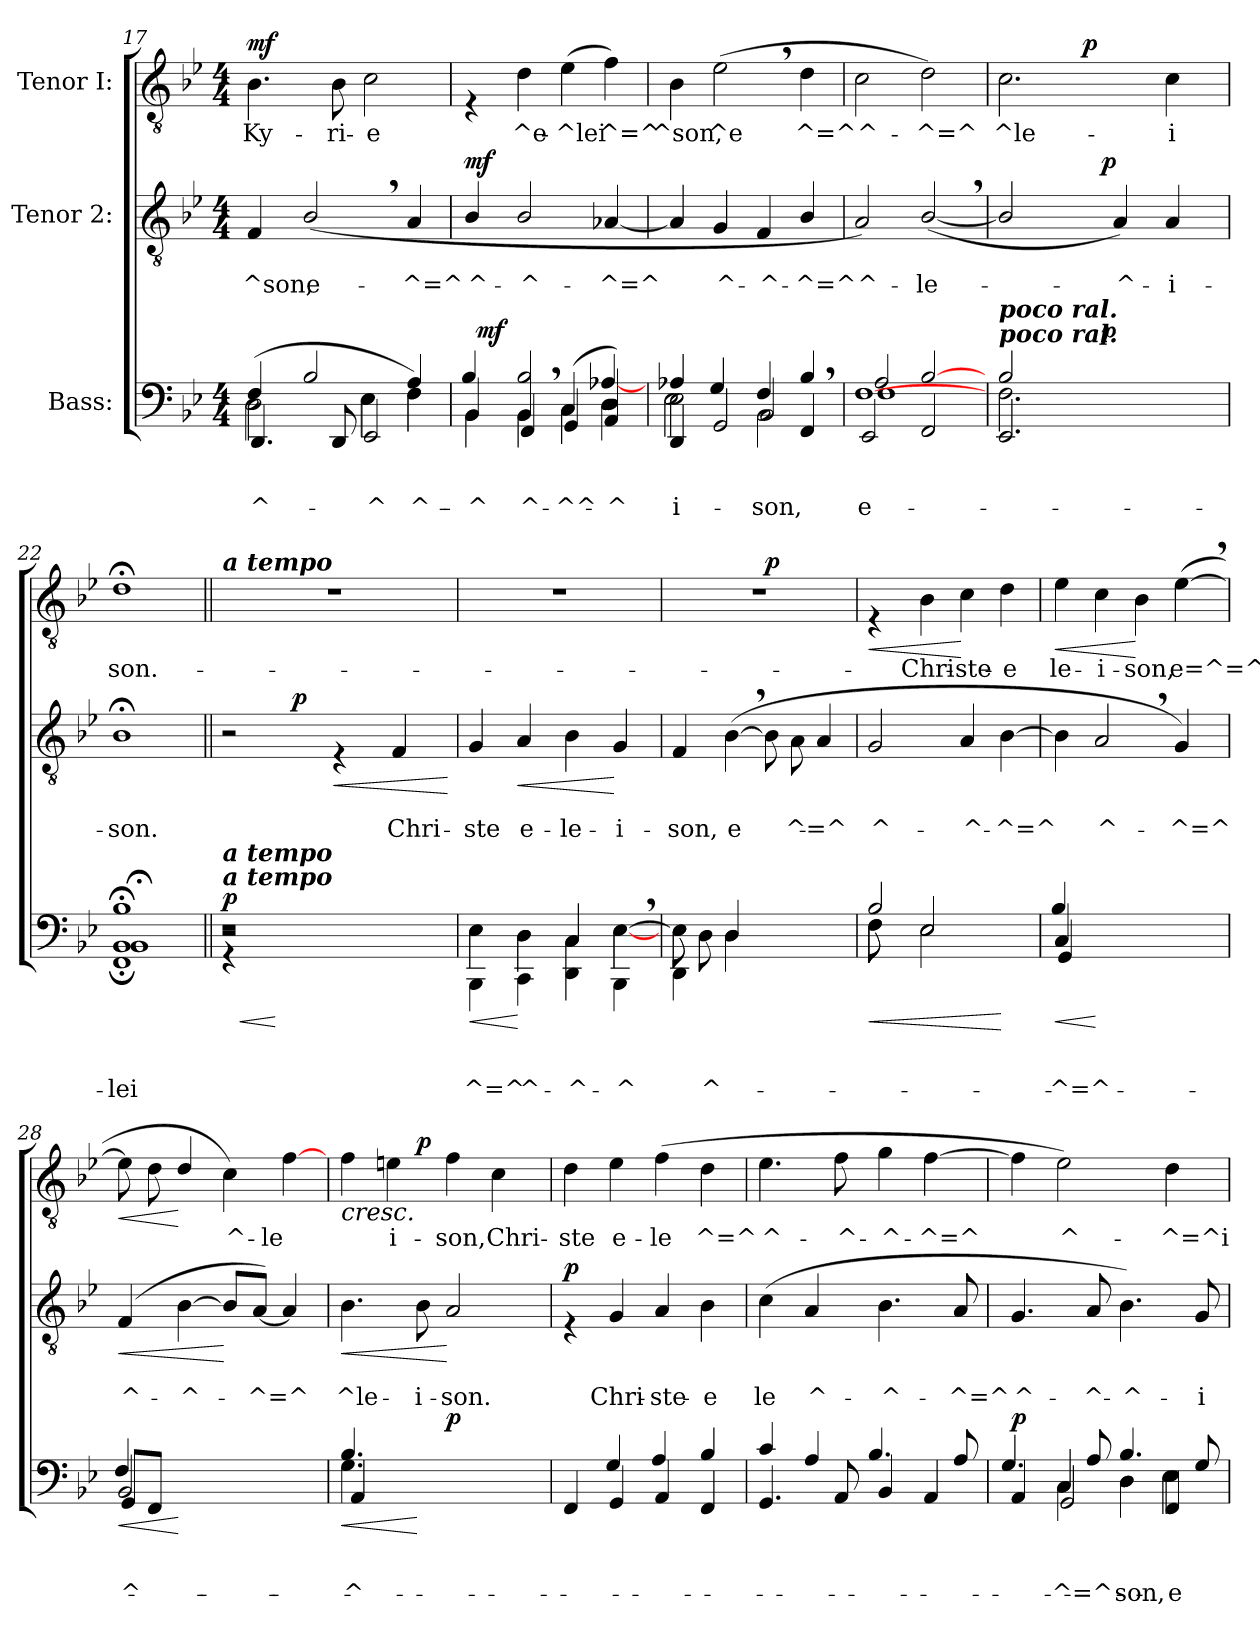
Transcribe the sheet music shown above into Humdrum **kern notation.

**kern	**text	**text	**text	**dynam	**kern	**text	**text	**dynam	**kern	**text	**dynam
*part3	*part3	*part3	*part3	*part3	*part2	*part2	*part2	*part2	*part1	*part1	*part1
*staff3	*staff3	*staff3	*staff3	*staff3	*staff2	*staff2	*staff2	*staff2	*staff1	*staff1	*staff1
*I"Bass:	*	*	*	*	*I"Tenor 2:	*	*	*	*I"Tenor I:	*	*
!!LO:PB:g=z
*clefF4	*	*	*	*	*clefGv2	*	*	*	*clefGv2	*	*
*k[b-e-]	*	*	*	*	*k[b-e-]	*	*	*	*k[b-e-]	*	*
*B-:	*	*	*	*	*B-:	*	*	*	*B-:	*	*
*M4/4	*	*	*	*	*M4/4	*	*	*	*M4/4	*	*
=17	=17	=17	=17	=17	=17	=17	=17	=17	=17	=17	=17
!	!	!	!LO:LY:b	!	!	!	!LO:LY:b	!	!	!LO:LY:b	!LO:DY:a
*^	*	*	*	*	*	*	*	*	*	*	*
*	*^	*	*	*	*	*	*	*	*	*	*	*
*	*	*^	*	*	*	*	*	*	*	*	*	*	*
(>2D\	4.DD/	4F/	2D\	.	.	^-	.	4F/	.	^son,	.	4.B-\	Ky-	mf
!	!	!	!	!	!	!	!	!	!	!LO:LY:b	!	!	!	!
.	.	2B-/	.	.	.	.	.	(<2B-,</	.	e-	.	.	.	.
!	!	!	!	!	!	!	!	!	!	!	!	!	!LO:LY:b	!
.	8DD/	.	.	.	.	.	.	.	.	.	.	8B-\	-ri-	.
!	!	!	!	!	!	!LO:LY:b	!	!	!	!	!	!	!LO:LY:b	!
2EE-/	4E-\	.	4E-\	.	.	-^-	.	.	.	.	.	2c\	-e	.
!	!	!	!	!	!	!LO:LY:b	!	!	!	!LO:LY:b	!	!	!	!
.	4A/	4F\	4F\)	.	.	-^-	.	4A/	.	-^=^	.	.	.	.
=18	=18	=18	=18	=18	=18	=18	=18	=18	=18	=18	=18	=18	=18	=18
!	!	!	!	!	!	!LO:LY:b	!	!	!	!LO:LY:b	!LO:DY:a	!	!	!
32ryy	4BB-/	4B-/	4BB-\	.	.	-^	.	4B-/	.	^-	mf	4rE	.	.
!	!	!	!	!	!	!	!LO:DY:a	!	!	!	!	!	!	!
8..ryy	.	.	.	.	.	.	mf	.	.	.	.	.	.	.
!	!	!	!	!	!	!LO:LY:b	!	!	!	!LO:LY:b	!	!	!LO:LY:b	!
4BB-\	4FF/	2B-/	4BB-,</	.	.	^-	.	2B-/	.	-^-	.	4d\	^e-	.
!	!	!	!	!	!	!LO:LY:b	!	!	!	!	!	!	!LO:LY:b	!
(<4C/	4GG/	.	4C\	.	.	-^^-	.	.	.	.	.	(>4e-\	-^lei	.
!	!	!	!	!	!	!LO:LY:b	!	!	!	!LO:LY:b	!	!	!LO:LY:b	!
4AA/	[<4A-X/	4D\	4D/)	.	.	-^	.	[<4A-X/	.	-^=^	.	4f\)	^=^	.
=19	=19	=19	=19	=19	=19	=19	=19	=19	=19	=19	=19	=19	=19	=19
!	!	!	!	!	!	!LO:LY:b	!	!	!	!	!	!	!LO:LY:b	!
2E-\	4DD/	4A-/	2E-\	.	.	i-	.	4A-/]	.	.	.	4B-\	^son,	.
!	!	!	!	!	!	!	!	!	!	!LO:LY:b	!	!	!LO:LY:b	!
.	2GG/	4G/	.	.	.	.	.	4G/	.	^-	.	(>2e-,>\	^e	.
!	!	!	!	!	!	!LO:LY:b	!	!	!	!LO:LY:b	!	!	!	!
4F/	.	2BB-,</	2BB-\	.	.	-son,	.	4F/	.	-^-	.	.	.	.
!	!	!	!	!	!	!	!	!	!	!LO:LY:b	!	!	!LO:LY:b	!
4FF/	4B-/	.	.	.	.	.	.	4B-/	.	-^=^	.	4d\	^=^	.
=20	=20	=20	=20	=20	=20	=20	=20	=20	=20	=20	=20	=20	=20	=20
!	!	!	!	!	!	!LO:LY:b	!	!	!	!LO:LY:b	!	!	!LO:LY:b	!
[>1F	2EE-/	2A/	1F	.	.	e-	.	2A/)	.	^-	.	2c\	^-	.
!	!	!	!	!	!	!	!	!	!	!LO:LY:b	!	!	!LO:LY:b	!
.	2FF/	[<2B-/	.	.	.	.	.	(<[<2B-,</	.	-le-	.	2d\)	-^=^	.
=21	=21	=21	=21	=21	=21	=21	=21	=21	=21	=21	=21	=21	=21	=21
!	!	!	!	!	!	!	!	!	!	!	!	!LO:TX:a:Bi:t=poco  ral.	!	!
!	!	!	!	!	!	!	!	!LO:TX:a:Bi:t=poco  ral.	!	!	!	!	!	!
!LO:TX:a:Bi:t=poco  ral.	!	!	!	!	!	!	!	!	!	!	!	!	!	!
!LO:TX:a:Bi:t=poco  ral.	!	!	!	!	!	!	!	!	!	!	!	!	!	!
!	!	!	!	!	!	!	!	!	!	!	!	!	!LO:LY:b	!
*	*	*	*	*	*	*	*	*^	*	*	*	*^	*	*
4...ryy	2.F\	2.EE-/	2B-/	.	.	.	.	2B-/]	4...ryy	.	.	.	2.c\	4ryy	^le-	.
.	.	.	.	.	.	.	.	.	.	.	.	.	.	8ryy	.	.
.	.	.	.	.	.	.	.	.	.	.	.	.	.	32ryy	.	.
!	!	!	!	!	!	!	!	!	!	!	!	!	!	!	!	!LO:DY:a
.	.	.	.	.	.	.	.	.	.	.	.	.	.	2ryy	.	p
!	!	!	!	!	!	!	!LO:DY:a	!	!	!	!	!LO:DY:a	!	!	!	!
4ryy	.	.	.	.	.	.	p	.	2ryy	.	.	p	.	.	.	.
!	!	!	!	!	!	!	!	!	!	!	!LO:LY:b	!	!	!	!	!
.	.	.	4ryy	.	.	.	.	4A/)	.	.	-^-	.	.	.	.	.
4ryy	.	.	.	.	.	.	.	.	.	.	.	.	.	.	.	.
!	!	!	!	!	!	!	!	!	!	!	!LO:LY:b	!	!	!	!LO:LY:b	!
.	4ryy	4ryy	4ryy	.	.	.	.	4A/	.	.	-i-	.	4c\	.	-i	.
.	.	.	.	.	.	.	.	.	.	.	.	.	.	16.ryy	.	.
32ryy	.	.	.	.	.	.	.	.	32ryy	.	.	.	.	.	.	.
=22	=22	=22	=22	=22	=22	=22	=22	=22	=22	=22	=22	=22	=22	=22	=22	=22
!	!	!	!	!	!	!LO:LY:b	!	!	!	!	!LO:LY:b	!	!	!	!LO:LY:b	!
*	*	*	*	*	*	*	*	*v	*v	*	*	*	*	*	*	*
*	*	*	*	*	*	*	*	*	*	*	*	*v	*v	*	*
1BB-;<	1FF;<	1B-	1BB-;	.	.	-lei	.	1B-;<	.	-son.	.	1d;<	son.-	.
!!LO:LB:g=z
=23||	=23||	=23||	=23||	=23||	=23||	=23||	=23||	=23||	=23||	=23||	=23||	=23||	=23||	=23||
!	!	!	!	!	!	!	!	!	!	!	!	!LO:TX:a:Bi:t=a  tempo	!	!
!	!	!	!	!	!	!	!	!LO:TX:a:Bi:t=a  tempo	!	!	!	!	!	!
!LO:TX:a:Bi:t=a  tempo	!	!	!	!	!	!	!	!	!	!	!	!	!	!
!LO:TX:a:Bi:t=a  tempo	!	!	!	!	!	!	!	!	!	!	!	!	!	!
!	!	!	!	!	!	!	!LO:HP:b	!	!	!	!	!	!	!
!	!	!	!	!	!	!	!LO:DY:n=1:a	!	!	!	!	!	!	!
*	*	*	*	*	*	*	*	*^	*	*	*	*	*	*
8ryy	4rGG	1r	2r	.	.	.	< p	2r	4ryy	.	.	.	1r	.	.
8..ryy	.	.	.	.	.	.	.	.	.	.	.	.	.	.	.
.	2.ryy	.	.	.	.	.	[	.	16ryy	.	.	.	.	.	.
!	!	!	!	!	!	!	!	!	!	!	!	!LO:DY:a	!	!	!
.	.	.	.	.	.	.	.	.	2ryy	.	.	p	.	.	.
4ryy	.	.	.	.	.	.	.	.	.	.	.	.	.	.	.
!	!	!	!	!	!	!	!	!	!	!	!	!LO:HP:b	!	!	!
.	.	.	2ryy	.	.	.	.	4rE	.	.	.	<	.	.	.
32ryy	.	.	.	.	.	.	.	.	.	.	.	.	.	.	.
8..ryy	.	.	.	.	.	.	.	.	.	.	.	.	.	.	.
!	!	!	!	!	!	!	!	!	!	!	!LO:LY:b	!	!	!	!
.	.	.	.	.	.	.	.	4F/	.	.	Chri-	.	.	.	.
.	.	.	.	.	.	.	.	.	8.ryy	.	.	.	.	.	.
8ryy	.	.	.	.	.	.	.	.	.	.	.	.	.	.	.
32ryy	.	.	.	.	.	.	.	.	.	.	.	.	.	.	.
*v	*v	*v	*v	*	*	*	*	*	*	*	*	*	*	*	*
.	.	.	.	.	.	.	.	.	[	.	.	.
=24	=24	=24	=24	=24	=24	=24	=24	=24	=24	=24	=24	=24
*^	*	*	*	*	*	*	*	*	*	*	*	*
!	!	!	!	!LO:LY:b	!LO:HP:b	!	!	!	!LO:LY:b	!	!	!	!
*^	*^	*	*	*	*	*v	*v	*	*	*	*	*	*
8..ryy	4E-\	4BBB-\	4E-\	.	.	^=^	<	4G/	.	-ste	.	1r	.	.
4ryy	.	.	.	.	.	.	.	.	.	.	.	.	.	.
!	!	!	!	!	!	!LO:LY:b	!	!	!	!LO:LY:b	!LO:HP:b	!	!	!
.	4CC\	4D\	4D\	.	.	-^-	[	4A/	.	e-	<	.	.	.
32ryy	.	.	.	.	.	.	.	.	.	.	.	.	.	.
!	!	!	!	!	!	!LO:LY:b	!	!	!	!LO:LY:b	!	!	!	!
8..ryy	4DD\	4C/	4C\	.	.	^-	.	4B-\	.	-le-	.	.	.	.
4ryy	.	.	.	.	.	.	.	.	.	.	.	.	.	.
!	!	!	!	!	!	!LO:LY:b	!	!	!	!LO:LY:b	!	!	!	!
.	4BBB-\	[>4E-\	[>4E-,<\	.	.	-^	.	4G/	.	-i-	[	.	.	.
32ryy	.	.	.	.	.	.	.	.	.	.	.	.	.	.
=25	=25	=25	=25	=25	=25	=25	=25	=25	=25	=25	=25	=25	=25	=25
!	!	!	!	!	!	!	!	!	!	!LO:LY:b	!	!	!	!
*	*	*	*	*	*	*	*	*^	*	*	*	*^	*	*
8E-\	4DD\	8E-\]	8ryy	.	.	.	.	4F/	2ryy	.	-son,	.	1r	2ryy	.	.
!	!	!	!	!	!	!LO:LY:b	!	!	!	!	!	!	!	!	!	!
8ryy	.	8ryy	8D\	.	.	^-	.	.	.	.	.	.	.	.	.	.
!	!	!	!	!	!	!	!	!	!	!	!LO:LY:b	!	!	!	!	!
4D/	2ryy	4D\	2ryy	.	.	.	.	(>[>4B-,<\	.	.	e-	.	.	.	.	.
!	!	!	!	!	!	!	!	!	!	!	!	!	!	!	!	!LO:DY:a
2ryy	.	2ryy	.	.	.	.	.	8B-\]	8ryy	.	.	.	.	2ryy	.	p
!	!	!	!	!	!	!	!	!	!	!	!LO:LY:b	!	!	!	!	!
.	.	.	.	.	.	.	.	8ryy	8A\	.	-^=^	.	.	.	.	.
.	4ryy	.	4ryy	.	.	.	.	4A/	4ryy	.	.	.	.	.	.	.
=26	=26	=26	=26	=26	=26	=26	=26	=26	=26	=26	=26	=26	=26	=26	=26	=26
!	!	!	!	!	!	!	!LO:HP:b	!	!	!	!LO:LY:b	!	!	!	!	!LO:HP:b
*	*	*	*	*	*	*	*	*v	*v	*	*	*	*	*	*	*
*	*	*	*	*	*	*	*	*	*	*	*	*v	*v	*	*
4ryy	8F\	2B-/	8F\	.	.	.	<	2G/	.	^-	.	4rE	.	<
.	8ryy	.	8ryy	.	.	.	.	.	.	.	.	.	.	.
!	!	!	!	!	!	!	!	!	!	!	!	!	!LO:LY:b	!
2ryy	2E-/	.	2E-\	.	.	.	.	.	.	.	.	4B-\	-Chri-	.
!	!	!	!	!	!	!	!	!	!	!LO:LY:b	!	!	!LO:LY:b	!
.	.	4ryy	.	.	.	.	.	4A/	.	-^-	.	4c\	-ste-	[
!	!	!	!	!	!	!	!	!	!	!LO:LY:b	!	!	!LO:LY:b	!
4ryy	4ryy	4ryy	4ryy	.	.	.	[	[>4B-\	.	-^=^	.	4d\	-e	.
=27	=27	=27	=27	=27	=27	=27	=27	=27	=27	=27	=27	=27	=27	=27
!	!	!	!	!	!	!LO:LY:b	!LO:HP:b	!	!	!	!	!	!LO:LY:b	!LO:HP:b
2ryy	4C/	4GG/	4B-/	.	.	-^=^	<	4B-\]	.	.	.	4e-\	le-	<
!	!	!	!	!	!	!	!	!	!	!LO:LY:b	!	!	!LO:LY:b	!
.	2ryy	2ryy	2ryy	.	.	.	[	2A,</	.	^-	.	4c\	-i-	.
!	!	!	!	!	!	!	!	!	!	!	!	!	!LO:LY:b	!
2ryy	.	.	.	.	.	.	.	.	.	.	.	4B-\	-son,	[
!	!	!	!	!	!	!	!	!	!	!LO:LY:b	!	!	!LO:LY:b	!
.	4ryy	4ryy	4ryy	.	.	.	.	4G/)	.	-^=^	.	(>[>4e-,>\	e=^=^	.
!!LO:LB:g=z
=28	=28	=28	=28	=28	=28	=28	=28	=28	=28	=28	=28	=28	=28	=28
!	!	!	!	!	!	!LO:LY:b	!LO:HP:b	!	!	!LO:LY:b	!LO:HP:b	!	!	!LO:HP:b
*	*	*	*	*	*	*	*	*	*	*	*	*^	*	*
*	*	*	*	*	*	*	*	*	*	*	*	*	*^	*	*
2ryy	2BB-/	8GG/L	4F/	.	.	^-	<	(<4F/	.	^-	<	8e-\]	4ryy	8ryy	.	<
.	.	8FF/J	.	.	.	.	.	.	.	.	.	4.ryy	.	8d\	.	.
!	!	!	!	!	!	!	!	!	!	!LO:LY:b	!	!	!	!	!	!
.	.	2ryy	2ryy	.	.	.	[	[>4B-\	.	-^-	.	.	4d/	4ryy	.	[
!	!	!	!	!	!	!	!	!	!	!	!	!	!	!	!LO:LY:b	!
2ryy	2ryy	.	.	.	.	.	.	8B-/L]	.	.	[	2ryy	2ryy	4c\)	^-	.
!	!	!	!	!	!	!	!	!	!	!LO:LY:b	!	!	!	!	!	!
.	.	.	.	.	.	.	.	[<8A/J)	.	-^=^	.	.	.	.	.	.
!	!	!	!	!	!	!	!	!	!	!	!	!	!	!	!LO:LY:b	!
.	.	4ryy	4ryy	.	.	.	.	4A/]	.	.	.	.	.	[>4f\	-le-	.
=29	=29	=29	=29	=29	=29	=29	=29	=29	=29	=29	=29	=29	=29	=29	=29	=29
!	!	!	!	!	!	!LO:LY:b	!LO:HP:b	!	!	!LO:LY:b	!LO:HP:b	!	!	!	!	!LO:HP:b
*	*	*	*	*	*	*	*	*	*	*	*	*	*v	*v	*	*
2ryy	4.G\	4AA/	4.B-/	.	.	-^-	<	4.B-\	.	^le-	<	4f\	4.ryy	.	<
!	!	!	!	!	!	!	!	!	!	!	!	!	!	!LO:LY:b	!
.	.	2ryy	.	.	.	.	.	.	.	.	.	4en\	.	-i-	.
!	!	!	!	!	!	!	!	!	!	!LO:LY:b	!	!	!	!	!LO:DY:a
.	2ryy	.	2ryy	.	.	.	[	8B-\	.	-i-	.	.	2ryy	.	p
!	!	!	!	!	!	!	!LO:DY:b	!	!	!LO:LY:b	!	!	!	!LO:LY:b	!
2ryy	.	.	.	.	.	.	p	2A/	.	-son.	[	4f\	.	-son,	[
!	!	!	!	!	!	!	!	!	!	!	!	!	!	!LO:LY:b	!
.	.	4ryy	.	.	.	.	.	.	.	.	.	4c\	.	Chri-	.
.	8ryy	.	8ryy	.	.	.	.	.	.	.	.	.	8ryy	.	.
=30	=30	=30	=30	=30	=30	=30	=30	=30	=30	=30	=30	=30	=30	=30	=30
!	!	!	!	!	!	!	!	!	!	!	!LO:DY:a	!	!	!LO:LY:b	!
*	*v	*v	*v	*	*	*	*	*	*	*	*	*v	*v	*	*
4FF/	4ryy	.	.	.	.	4rE	.	.	p	4d\	-ste	.
!	!	!	!	!	!	!	!	!LO:LY:b	!	!	!LO:LY:b	!
4GG/	4G/	.	.	.	.	4G/	.	Chri-	.	4e-\	e-	.
!	!	!	!	!	!	!	!	!LO:LY:b	!	!	!LO:LY:b	!
4AA/	4A/	.	.	.	.	4A/	.	-ste-	.	(>4f\	-le	.
!	!	!	!	!	!	!	!	!LO:LY:b	!	!	!LO:LY:b	!
4FF/	4B-/	.	.	.	.	4B-\	.	-e	.	4d\	^=^	.
=31	=31	=31	=31	=31	=31	=31	=31	=31	=31	=31	=31	=31
!	!	!	!	!	!	!	!	!LO:LY:b	!	!	!LO:LY:b	!
4.GG/	4c/	.	.	.	.	(>4c\	.	le	.	4.e-\	^-	.
!	!	!	!	!	!	!	!	!LO:LY:b	!	!	!	!
.	4A/	.	.	.	.	4A/	.	^-	.	.	.	.
!	!	!	!	!	!	!	!	!	!	!	!LO:LY:b	!
8AA/	.	.	.	.	.	.	.	.	.	8f\	-^-	.
!	!	!	!	!	!	!	!	!LO:LY:b	!	!	!LO:LY:b	!
4BB-/	4.B-/	.	.	.	.	4.B-\	.	-^-	.	4g\	-^-	.
!	!	!	!	!	!	!	!	!	!	!	!LO:LY:b	!
4AA/	.	.	.	.	.	.	.	.	.	[>4f\	-^=^	.
!	!	!	!	!	!	!	!	!LO:LY:b	!	!	!	!
.	8A/	.	.	.	.	8A/	.	-^=^	.	.	.	.
=32	=32	=32	=32	=32	=32	=32	=32	=32	=32	=32	=32	=32
*^	*^	*	*	*	*	*	*	*	*	*	*	*
!	!	!	!	!	!	!	!LO:DY:a	!	!	!LO:LY:b	!	!	!	!
4AA/	4.G/	4ryy	4ryy	.	.	.	p	4.G/	.	^-	.	4f\]	.	.
!	!	!	!	!	!	!LO:LY:b	!	!	!	!	!	!	!LO:LY:b	!
4C/	.	2GG/	4C\	.	.	-^=^	.	.	.	.	.	2e-\)	^-	.
!	!	!	!	!	!	!	!	!	!	!LO:LY:b	!	!	!	!
.	8A/	.	.	.	.	.	.	8A/	.	-^-	.	.	.	.
!	!	!	!	!	!	!LO:LY:b	!	!	!	!LO:LY:b	!	!	!	!
4.B-/	4D\	.	4D\	.	.	son,	.	4.B-\)	.	-^-	.	.	.	.
!	!	!	!	!	!	!LO:LY:b	!	!	!	!	!	!	!LO:LY:b	!
.	4FF/	4E-\	4E-\	.	.	e-	.	.	.	.	.	4d\	-^=^i-	.
!	!	!	!	!	!	!	!	!	!	!LO:LY:b	!	!	!	!
8G/	.	.	.	.	.	.	.	8G/	.	-i-	.	.	.	.
*v	*v	*v	*v	*	*	*	*	*	*	*	*	*	*	*
=	=	=	=	=	=	=	=	=	=	=	=
*-	*-	*-	*-	*-	*-	*-	*-	*-	*-	*-	*-
